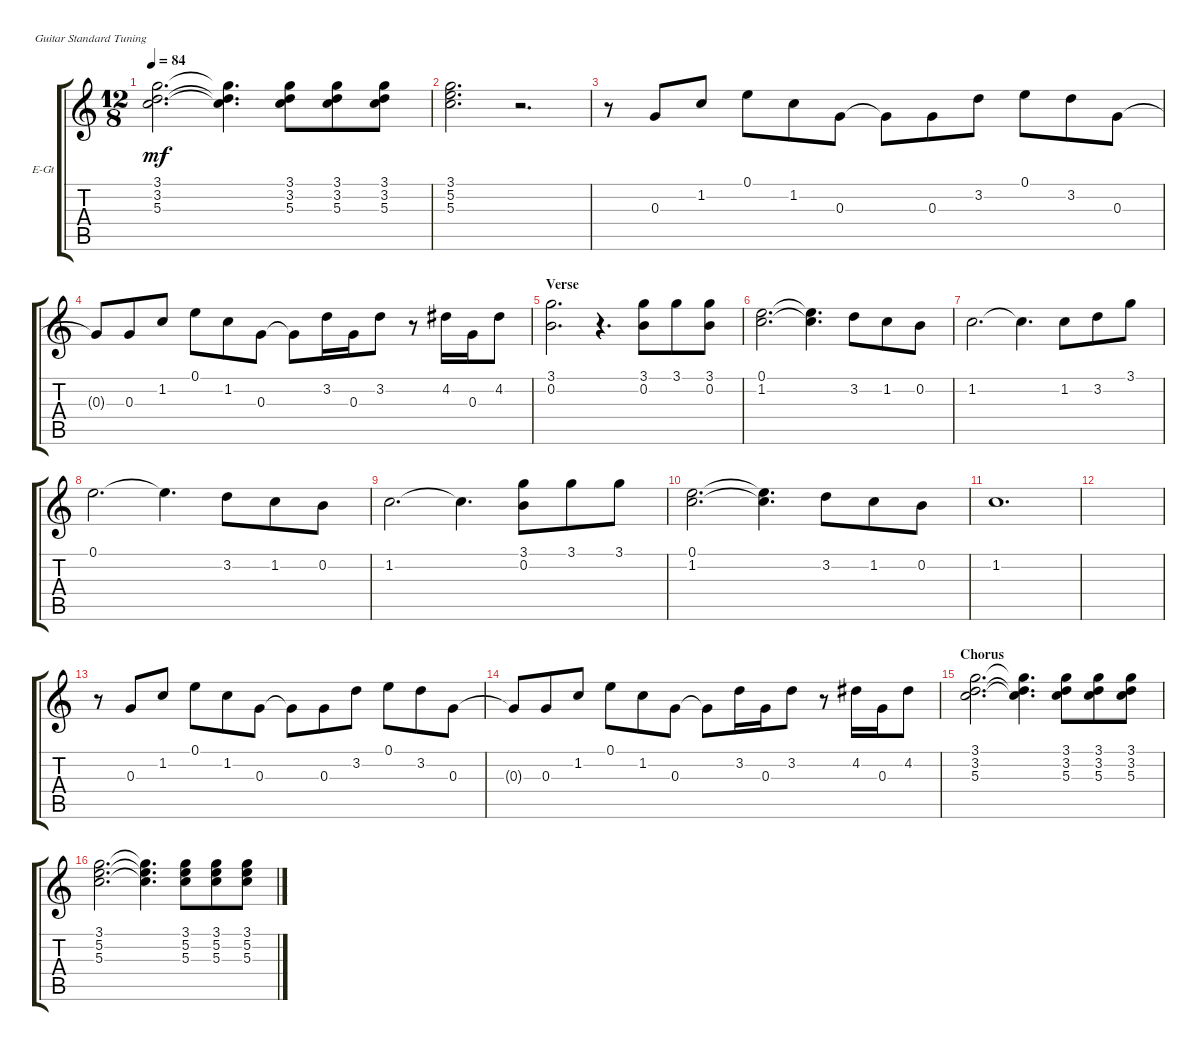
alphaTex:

\defaultSystemsLayout 4
\bracketExtendMode groupsimilarinstruments
\firstSystemTrackNameOrientation horizontal
\otherSystemsTrackNameOrientation horizontal
\track ("Electric Guitar" "E-Gt") {instrument electricguitarclean}
\staff {score tabs}
\tuning (E4 B3 G3 D3 A2 E2)
\ts (12 8)
\tempo 84
\clef g2
\scale
0.333333
\ks c
(3.1 3.2 5.3).2{d dy mf} (3.1{t} 3.2{t} 5.3{t}).4{d} (3.1 3.2 5.3).8 (3.1 3.2 5.3).8 (3.1 3.2 5.3).8 |
\scale
0.333333 (5.3 5.2 3.1).2{d} r.2{d} |
\scale
0.333333 r.8 0.3.8 1.2.8 0.1.8 1.2.8 0.3.8 0.3{t}.8 0.3.8 3.2.8 0.1.8 3.2.8 0.3.8 |
\scale
0.333333 0.3{t}.8 0.3.8 1.2.8 0.1.8 1.2.8 0.3.8 0.3{t}.8 3.2.16 0.3.16 3.2.8 r.8 4.2.16 0.3.16 4.2.8 |
\section ("" "Verse")
\scale
0.333333 (3.1 0.2).2{d} r.4{d} (0.2 3.1).8 3.1.8 (0.2 3.1).8 |
\scale
0.333333 (1.2 0.1).2{d} (0.1{t} 1.2{t}).4{d} 3.2.8 1.2.8 0.2.8 |
\scale
0.333333 1.2.2{d} 1.2{t}.4{d} 1.2.8 3.2.8 3.1.8 |
\scale
0.333333 0.1.2{d} 0.1{t}.4{d} 3.2.8 1.2.8 0.2.8 |
\scale
0.333333 1.2.2{d} 1.2{t}.4{d} (0.2 3.1).8 3.1.8 3.1.8 |
\scale
0.333333 (0.1 1.2).2{d} (1.2{t} 0.1{t}).4{d} 3.2.8 1.2.8 0.2.8 |
\scale
0.333333 1.2.1{d} |
\scale
0.333333 |
\scale
0.333333 r.8 0.3.8 1.2.8 0.1.8 1.2.8 0.3.8 0.3{t}.8 0.3.8 3.2.8 0.1.8 3.2.8 0.3.8 |
\scale
0.333333 0.3{t}.8 0.3.8 1.2.8 0.1.8 1.2.8 0.3.8 0.3{t}.8 3.2.16 0.3.16 3.2.8 r.8 4.2.16 0.3.16 4.2.8 |
\section ("" "Chorus")
\scale
0.333333 (3.1 3.2 5.3).2{d} (3.1{t} 3.2{t} 5.3{t}).4{d} (3.1 3.2 5.3).8 (3.1 3.2 5.3).8 (3.1 3.2 5.3).8 |
\scale
0.333333 (3.1 5.2 5.3).2{d} (3.1{t} 5.2{t} 5.3{t}).4{d} (3.1 5.2 5.3).8 (3.1 5.2 5.3).8 (3.1 5.2 5.3).8
